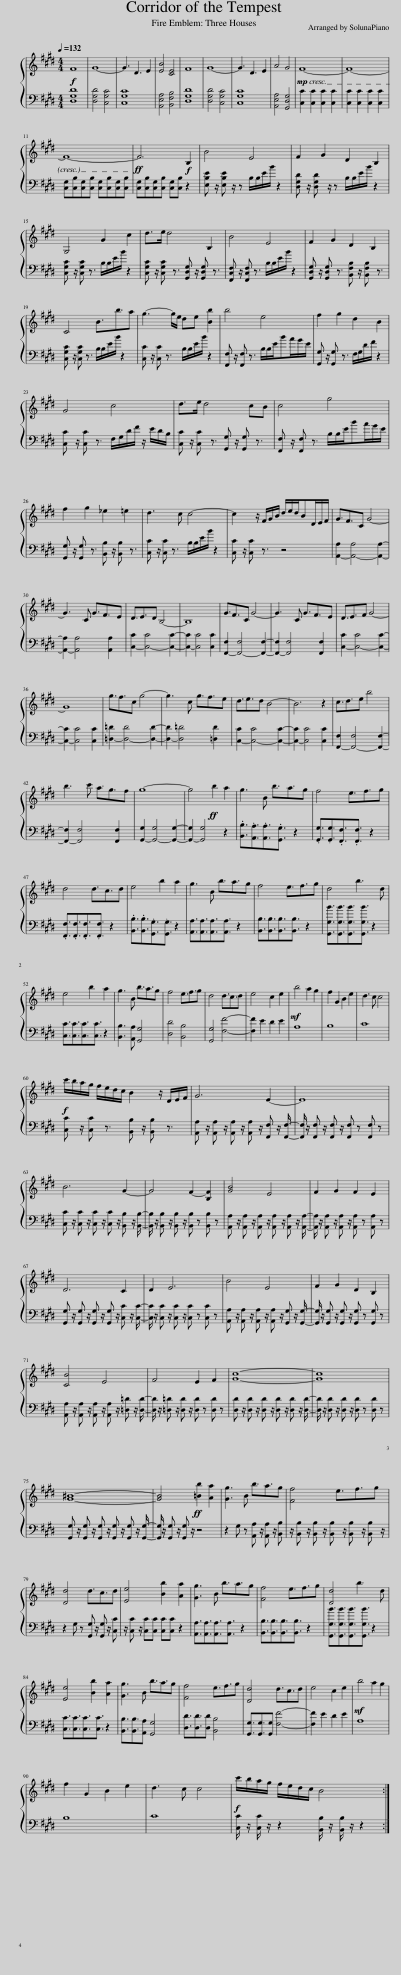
X:1
%%score { 1 | 2 }
L:1/8
Q:1/4=132
M:4/4
I:linebreak $
K:E
V:1 treble
V:2 bass
V:1
!f! F8 | G8- | G3 D3 E2 | [EB]4 [CE]4 | F8 | %5
 G8- | G3 D3 E2 | A4 G4 |!mp! F8- | F8- |$ %10
 F8- |!ff! F6!f! B,2 | B4 E4 | F2 G2 D2 B,2 |$ G,4 G2 c2 | %15
 d>e d4 B,2 | B4 E4 | F2 G2 D2 B,2 |$ C4 B3/2b3/2a | g3- g/e/ de [Bb]2 | %20
 b4 e4 | f2 g2 d2 B2 |$ G4 c4 | d>e d4 cB | c4 g4 |$ %25
 f2 g2 _e2 =e2 | d3 c c4- | c2 z/ F/G/B/ d/e/d/BD/E/F/ | G3/2F3/2C G4- |$ G3 C G3/2F3/2E | %30
 D3/2E3/2D B,4- | B,8 | G3/2F3/2C G4- | G3 C G3/2F3/2E | D3/2E3/2F G4- |$ %35
 G8 | g3/2f3/2c g4- | g3 c g3/2f3/2e | d3/2e3/2d B4- | B6 z2 | %40
 c3/2d3/2e b4 |$ b3 c' a3/2g3/2f | g8- | g4!ff! b2 a2 | g3 B b3/2a3/2g | %45
 f4 e3/2f3/2g |$ d4 d3/2c3/2d | e4 b2 a2 | g3 B b3/2a3/2g | f4 e3/2f3/2g | %50
 d4 b3 d |$ e4 b2 a2 | g3 B b3/2a3/2g | f4 e3/2f3/2g | d4 d3/2c3/2d | %55
 e4 c2 e2 |!mf! b4 a2 g2 | f2 G2 B2 e2 | d3 c c4 |$!f! c'/b/a/g/ f/e/d/c/ B2 z/ D/E/F/ | %60
 G6 E2- | E8 |$ B6 G2- | G4 F2- [B,F]2 | [GB]4 E4 | %65
 F2 G2 F2 E2 |$ D6 C2 | D2 E6 | B4 E4 | F2 G2 D2 B,2 |$ %70
 [CB]4 E4 | F4 E2 F2 | [Gc]8- | [Gc]8 |$ [G^B]8- | %75
 [GB]4!ff! [=Bb]2 [Aa]2 | [Gg]3 B b3/2a3/2g | [Ff]4 e3/2f3/2g |$ [Dd]4 d3/2c3/2d | [Ee]4 [Bb]2 [Aa]2 | %80
 [Gg]3 B b3/2a3/2g | [Ff]4 e3/2f3/2g | [Dd]4 b3 d |$ [Ee]4 [Bb]2 [Aa]2 | [Gg]3 B b3/2a3/2g | %85
 [Ff]4 e3/2f3/2g | [Dd]4 d3/2c3/2d | e4 c2 e2 |!mf! b4 a2 g2 |$ f2 G2 B2 e2 | %90
 d3 c c4 |!f! c'/b/a/g/ f/e/d/c/ B4 :| %92
V:2
 [D,G,D]8 | [D,G,D]4 [C,G,C]4 | [C,G,C]8 | [A,,E,A,]4 [B,,F,B,]4 | [D,G,D]8 | %5
 [D,G,D]4 [C,G,C]4 | [C,G,C]8 | [A,,E,A,]4 [G,,D,G,]4 | [C,C]2 [C,C]2 [C,C]2 [C,C]2 | [C,C]2 [C,C]2 [C,C]2 [C,C]2 |$ %10
 [C,G,][C,B,][C,G,][C,B,] [C,G,][C,B,][C,G,][C,B,] | [C,G,][C,B,][C,G,][C,B,] [C,G,][C,B,] z2 | [E,B,E] z/ [E,B,E] z/ z B,/B,/E/B/ z2 | [D,G,D] z/ [D,G,D] z/ z B,/B,/E/B/ z2 |$ [C,G,C] z/ [C,G,C] z3/2 B,/B,/E/B/ z2 | %15
 [C,G,C] z/ [C,G,C] z3/2 [G,,D,G,] z/ [G,,D,G,] z3/2 | [F,,C,F,] z/ [F,,C,F,] z3/2 B,/B,/E/B/ z2 | [G,,D,G,] z/ [G,,D,G,] z3/2 [B,,F,B,] z/ [B,,F,B,] z3/2 |$ [C,G,C] z/ [C,G,C] z3/2 B,/B,/E/B/ z2 | [C,C] z/ [C,C] z3/2 B,/B,/E/B/ z2 | %20
 [F,,F,] z/ [F,,F,] z3/2 B,/B,/E/BA/G/E/ | [G,,G,] z/ [G,,G,] z3/2 F,/G,/D/F/ z2 |$ [C,C] z/ [C,C] z3/2 F,/G,/D/F/ z/ E/D/B,/ | [C,C] z/ [C,C] z3/2 [G,,G,] z/ [G,,G,] z3/2 | [F,,F,] z/ [F,,F,] z3/2 B,/B,/E/BA/G/E/ |$ %25
 [G,,G,] z/ [G,,G,] z3/2 [B,,B,] z/ [B,,B,] z3/2 | [C,C] z/ [C,C] z3/2 B,/B,/E/B/ z2 | [C,C] z/ [C,C] z3/2 z4 | [A,,-A,]2 [A,,-A,]4 [A,,A,]2- |$ [A,,-A,]2 [A,,A,]4 [A,,A,]2 | %30
 [C,-C]2 [C,-C]4 [C,C]2- | [C,-C]2 [C,C]4 [C,C]2 | [F,,-F,]2 [F,,-F,]4 [F,,F,]2- | [F,,-F,]2 [F,,F,]4 [F,,F,]2 | [C,-C]2 [C,-C]4 [C,C]2- |$ %35
 [C,-C]2 [C,C]4 [C,C]2 | [=D,-=D]2 [D,-D]4 [D,D]2- | [D,-D]2 [D,=D]4 [=D,D]2 | [C,-C]2 [C,-C]4 [C,C]2- | [C,-C]2 [C,C]4 [C,C]2 | %40
 [F,,-F,]2 [F,,-F,]4 [F,,F,]2- |$ [F,,-F,]2 [F,,F,]4 [F,,F,]2 | [G,,-G,]2 [G,,-G,]4 [G,,G,]2- | [G,,-G,]2 [G,,G,]4 z2 | .[B,,B,]3/2.[A,,A,]3/2.[A,,A,]3/2.[G,,G,]3/2 z2 | %45
 .[G,,G,]3/2.[G,,G,]3/2.[F,,F,]3/2.[F,,F,]3/2 z2 |$ .[F,,F,]3/2.[F,,F,]3/2.[F,,F,]3/2.[F,,F,]3/2 z2 | .[B,,B,]3/2.[B,,B,]3/2.[G,,G,]3/2.[G,,G,]3/2 z2 | [A,,A,]3/2[A,,A,]3/2[A,,A,]3/2[A,,A,]3/2 z2 | [B,,B,]3/2[B,,B,]3/2[B,,B,]3/2[B,,B,]3/2 z2 | %50
 [G,,G,B]3/2[G,,G,B]3/2[G,,G,B]3/2[G,,G,B]3/2 z2 |$ [C,C]3/2[C,C]3/2[C,C]3/2[C,C]3/2 z2 | [B,,B,]3 [A,,A,] [G,,G,]4 | [D,D]4 [B,,B,]4 | [G,,G,]4 [F,F]4- | %55
 [F,F]2 E2 D2 E2 | A,8 | B,8 | C8 |$ [C,C] z/ [C,C] z3/2 [B,,B,] z/ [B,,B,] z3/2 | %60
 [A,,A,] z/ [A,,A,] z/ [A,,A,] z/ [A,,A,] z/ [F,,F,] z/ [F,,F,]/- | [F,,F,]/ z/ [F,,F,] z/ [F,,F,] z/ [F,,F,] z [F,,F,] z |$ [C,C] z/ [C,C] z/ [C,C] z/ [C,C] z/ [B,,B,] z/ [B,,B,]/- | [B,,B,]/ z/ [B,,B,] z/ [B,,B,] z/ [B,,B,] z [B,,B,] z | [A,,A,] z/ [A,,A,] z/ [A,,A,] z/ [A,,A,] z/ [A,,A,] z/ [A,,A,]/- | %65
 [A,,A,]/ z/ [A,,A,] z/ [A,,A,] z/ [A,,A,] z [A,,A,] z |$ [G,,G,] z/ [G,,G,] z/ [G,,G,] z/ [G,,G,] z/ [C,C] z/ [C,C]/- | [C,C]/ z/ [C,C] z/ [C,C] z/ [C,C] z [C,C] z | [A,,A,] z/ [A,,A,] z/ [A,,A,] z/ [A,,A,] z/ [G,,G,] z/ [G,,G,]/- | [G,,G,]/ z/ [G,,G,] z/ [G,,G,] z/ [G,,G,] z [G,,G,] z |$ %70
 [A,,A,] z/ [A,,A,] z/ [A,,A,] z/ [A,,A,] z/ [=D,=D] z/ [D,D]/- | [D,D]/ z/ [=D,=D] z/ [D,D] z/ [D,D] z [D,D] z | [D,D] z/ [D,D] z/ [D,D] z/ [D,D] z/ [D,D] z/ [D,D]/- | [D,D]/ z/ [D,D] z/ [D,D] z/ [D,D] z [D,D] z |$ [G,,G,] z/ [G,,G,] z/ [G,,G,] z/ [G,,G,] z/ [G,,G,] z/ [G,,G,]/- | %75
 [G,,G,]/ z/ [G,,G,] z/ [G,,G,] z/ z4 | z2 G, z [A,,A,] z/ [A,,A,] z/ [B,,B,] | z/ [B,,B,] z/ [B,,B,] z/ [B,,B,] z/ [B,,B,] z/ [B,,B,] z/ |$ z2 G, z [G,,G,] z/ [G,,G,] z/ [C,C] | z/ [C,C] z/ [C,C][C,C] [C,C][C,C] z2 | %80
 [A,,A,]3/2[A,,A,]3/2[A,,A,]3/2[A,,A,]3/2 z2 | [B,,B,]3/2[B,,B,]3/2[B,,B,]3/2[B,,B,]3/2 z2 | [G,,G,B]3/2[G,,G,B]3/2[G,,G,B]3/2[G,,G,B]3/2 z2 |$ [C,C]3/2[C,C]3/2[C,C]3/2[C,C]3/2 z2 | [B,,B,]3/2[B,,B,]3/2[A,,A,] [G,,G,]4 | %85
 [D,D]3/2[D,D]3/2[D,D] [B,,B,]4 | [G,,G,]3/2[G,,G,]3/2[G,,G,] [F,F]4- | [F,F]2 E2 D2 E2 | A,8 |$ B,8 | %90
 C8 | [C,C]/ z/ [C,C]/ z/ z2 [B,,B,]/ z/ [B,,B,]/ z/ z2 :| %92
